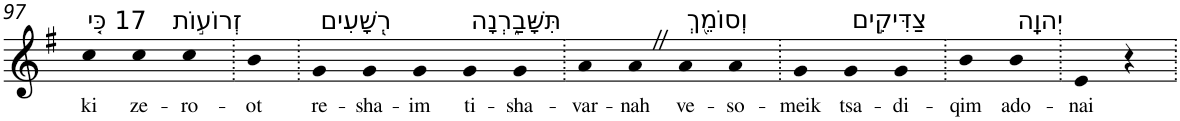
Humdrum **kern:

**kern	**text
*part1	*part1
*staff1	*staff1
*I"Piano	*
*I'Pno	*
!!LO:PB:g=z
*clefG2	*
*k[f#]	*
*G:	*
=97	=97
!LO:TX:a:t=17 כִּ֤י	!
!	!LO:LY:b
4cc	ki
!LO:TX:a:t=זְרוֹע֣וֹת	!
!	!LO:LY:b
4cc	ze-
!	!LO:LY:b
4cc	-ro-
=98.	=98.
!	!LO:LY:b
4b	-ot
=99.	=99.
!LO:TX:a:t=רְ֭שָׁעִים	!
!	!LO:LY:b
4g	re-
!	!LO:LY:b
4g	-sha-
!	!LO:LY:b
4g	-im
!LO:TX:a:t=תִּשָּׁבַ֑רְנָה	!
!	!LO:LY:b
4g	ti-
!	!LO:LY:b
4g	-sha-
=100.	=100.
!	!LO:LY:b
4a	-var-
!	!LO:LY:b
4aZ	-nah
!LO:TX:a:t=וְסוֹמֵ֖ךְ	!
!	!LO:LY:b
4a	ve-
!	!LO:LY:b
4a	-so-
=101.	=101.
!	!LO:LY:b
4g	-meik
!LO:TX:a:t=צַדִּיקִ֣ים	!
!	!LO:LY:b
4g	tsa-
!	!LO:LY:b
4g	-di-
=102.	=102.
!	!LO:LY:b
4b	-qim
!LO:TX:a:t=יְהוָֽה	!
!	!LO:LY:b
4b	ado-
=103.	=103.
!	!LO:LY:b
4e	-nai
4r	.
=.	=.
*-	*-
